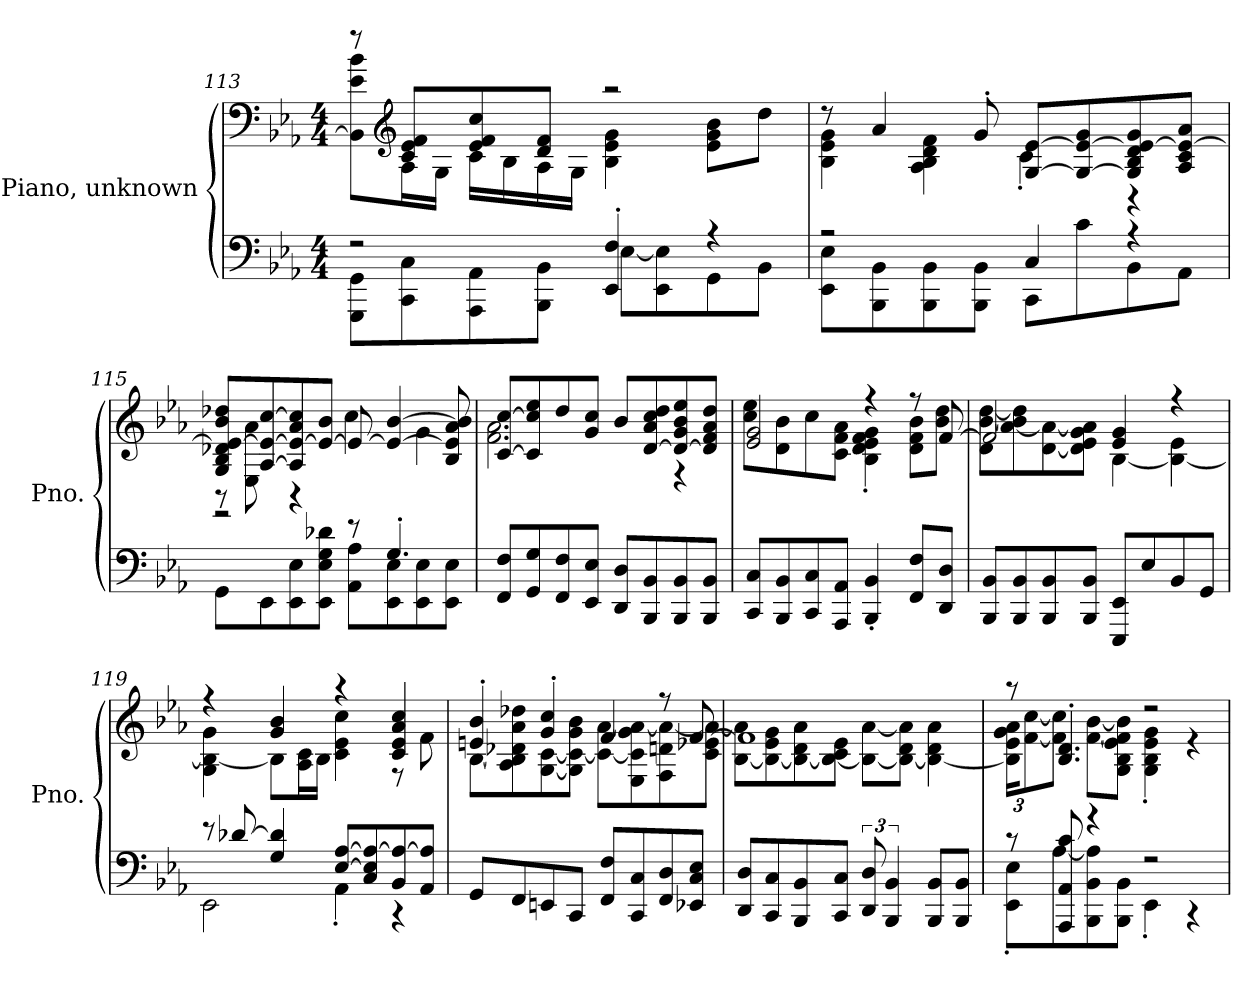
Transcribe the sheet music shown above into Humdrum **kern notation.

**kern	**kern
*part1	*part1
*staff2	*staff1
*I"Piano, unknown	*
*I'Pno.	*
*clefF4	*clefF4
*k[b-e-a-]	*k[b-e-a-]
*M4/4	*M4/4
=113	=113
*^	*^
2r	8GGG\ 8GG\L	8r	8BB-\] 8e-\ 8b-\L
*	*	*clefG2	*
.	8CC\ 8C\	8c/ 8e-/ 8f/L	16A-\L
.	.	.	16G\JJ
.	8AAA-\ 8AA-\	8e-/ 8f/ 8cc/	16c\LL
.	.	.	16B-\
.	8BBB-\ 8BB-\J	8d/ 8f/J	16A-\
.	.	.	16G\JJ
4EE-/' 4F/'	[8E-\L	2r	4B-\ 4e-\ 4g\
.	8EE-\ 8E-\]	.	.
4r	8GG\	.	8e-\ 8g\ 8b-\L
.	8BB-\J	.	8dd\J
!!LO:LB:g=z	!!
=114	=114	=114	=114
2r	8EE-\ 8E-\L	8r	4B-\ 4e-\ 4g\
.	8BBB-\ 8BB-\	4a-/	.
.	8BBB-\ 8BB-\	.	4A-\ 4B-\ 4d\ 4f\
.	8BBB-\ 8BB-\J	8g'/	.
4C/	8CC\L	[8G/ [8e-/L	4c'\
.	8c\	8G/_ 8e-/_ 8g/	.
4r	8BB-\	8G/] 8B-/ 8d/ 8e-/_ 8g/	4r
.	8AA-\J	8A-/ 8c/ 8e-/_ 8a-/J	.
=115	=115	=115	=115
2r	8GG\L	8G/ 8B-/ 8d-X/ 8e-/_ 8b-/ 8dd-X/L	8r
.	8EE-\	[8A-/ 8e-/_ [8cc/	8E-\ 8a-\
.	8EE-\ 8E-\	8A-/] 8e-/_ 8a-/ 8cc/]	4r
.	8EE-\ 8E-\ 8G\ 8d-X\J	8e-/_ 8b-/J	.
8r	8AA-\ 8A-\L	8e-/_	4cc\
4.G'/	8EE-\ 8E-\	4e-/_ [4b-/	.
.	8EE-\ 8E-\	.	4g\
.	8EE-\ 8E-\J	8B-/ 8e-/] 8a-/ 8b-/]	.
*v	*v	*	*
=116	=116	=116
8FF/ 8F/L	[8c/ [8cc/L	2.f\ 2.a-\
8GG/ 8G/	8c/] 8cc/] 8ee-/	.
8FF/ 8F/	8dd/	.
8EE-/ 8E-/J	8g/ 8cc/J	.
8DD/ 8D/L	8b-/L	.
8BBB-/ 8BB-/	[8d/ 8a-/ 8cc/ 8dd/	.
8BBB-/ 8BB-/	8d/_ 8g/ 8b-/ 8ee-/	4r
8BBB-/ 8BB-/J	8d/] 8f/ 8a-/ 8dd/J	.
!!LO:LB:g=z	!!
=117	=117	=117
8CC/ 8C/L	2e-/ 2g/	8cc\ 8ee-\L
8BBB-/ 8BB-/	.	8d\ 8b-\
8CC/ 8C/	.	8cc\
8AAA-/ 8AA-/J	.	8c\ 8f\ 8a-\J
4BBB-/' 4BB-/'	4r	4B-\' 4d\' 4e-\' 4f\' 4g\'
8FF/ 8F/L	8r	8d\ 8f\ 8b-\L
8DD/ 8D/J	[8f/	8b-\ 8dd\J
=118	=118	=118
8BBB-/ 8BB-/L	2f/]	8d\ [8b-\ [8dd\L
8BBB-/ 8BB-/	.	[8a-\ 8b-\] 8dd\]
8BBB-/ 8BB-/	.	[8d\ 8a-\_
8BBB-/ 8BB-/J	.	8d\] 8e-\ 8g\ 8a-\]J
8EEE-/ 8EE-/L	4e-/ 4g/	[4B-\
8E-/	.	.
8BB-/	4r	4B-\_ 4e-\
8GG/J	.	.
=119	=119	=119
*^	*	*
8r	2EE-\	4r	4G\ 4B-\_ 4g\
[8d-X/	.	.	.
4G/ 4d-/]	.	4g/ 4b-/	8B-\L]
.	.	.	16A-\ 16c\L
.	.	.	16B-\JJ
[8E-/ [8A-/L	4AA-'\	4r	4c\ 4e-\ 4cc\
8C/ 8E-/] 8A-/_	.	.	.
8BB-/ 8A-/_	4r	4c/ 4e-/ 4a-/ 4cc/	8r
8AA-/ 8A-/]J	.	.	8f\
*v	*v	*	*
!!LO:LB:g=z	!!
=120	=120	=120
8GG/L	4en/' 4b-/'	[8B-\L
8FF/	.	8A-\ 8B-\] 8d-X\ 8a-\ 8dd-X\
8EEn/	4g/' 4cc/'	[8G\ [8c\
8CC/J	.	8G\] 8c\_ 8g\ 8b-\J
8FF/ 8F/L	4f/	8c\_ [8a-\L
8CC/ 8C/	.	8E-\ 8c\] 8g\ 8a-\_
8FF/ 8D/	8r	8F\ 8dn\ 8a-\_
8EE-X/ 8C/ 8E-/J	[8f/	8c\ 8e-X\ 8a-\_J
=121	=121	=121
8DD/ 8D/L	1f]	[8B-\ 8a-\]L
8CC/ 8C/	.	8B-\_ 8e-\ 8g\
8BBB-/ 8BB-/	.	8B-\_ 8d\ 8a-\
8CC/ 8C/J	.	8B-\_ 8c\ 8e-\J
12DD/ 12D/	.	8B-\_ [8a-\L
6BBB-/ 6BB-/	.	.
.	.	8B-\_ 8d\ 8a-\]J
8BBB-/ 8BB-/L	.	4B-\_ 4d\ 4a-\
8BBB-/ 8BB-/J	.	.
=122	=122	=122
*^	*	*
*	*	*	*Xbrackettup
8r	8EE-\' 8E-\'L	8r	24B-\] 24e-\ 24g\ 24a-\KL
.	.	.	[12f\ [12cc\
8AAA-/ 8AA-/ 8c/	[8A-\	4.B-/' 4.d/'	8f\] 8cc\]J
4r	8BBB-\ 8BB-\ 8A-\]	.	[8f\ [8b-\L
.	8BBB-\ 8BB-\J	.	8G\ 8B-\ 8e-\ 8f\] 8b-\]J
2r	4EE-'\	2r	4G\' 4B-\' 4e-\' 4g\'
.	4r	.	4r
*v	*v	*	*
*	*v	*v
=	=
*-	*-
